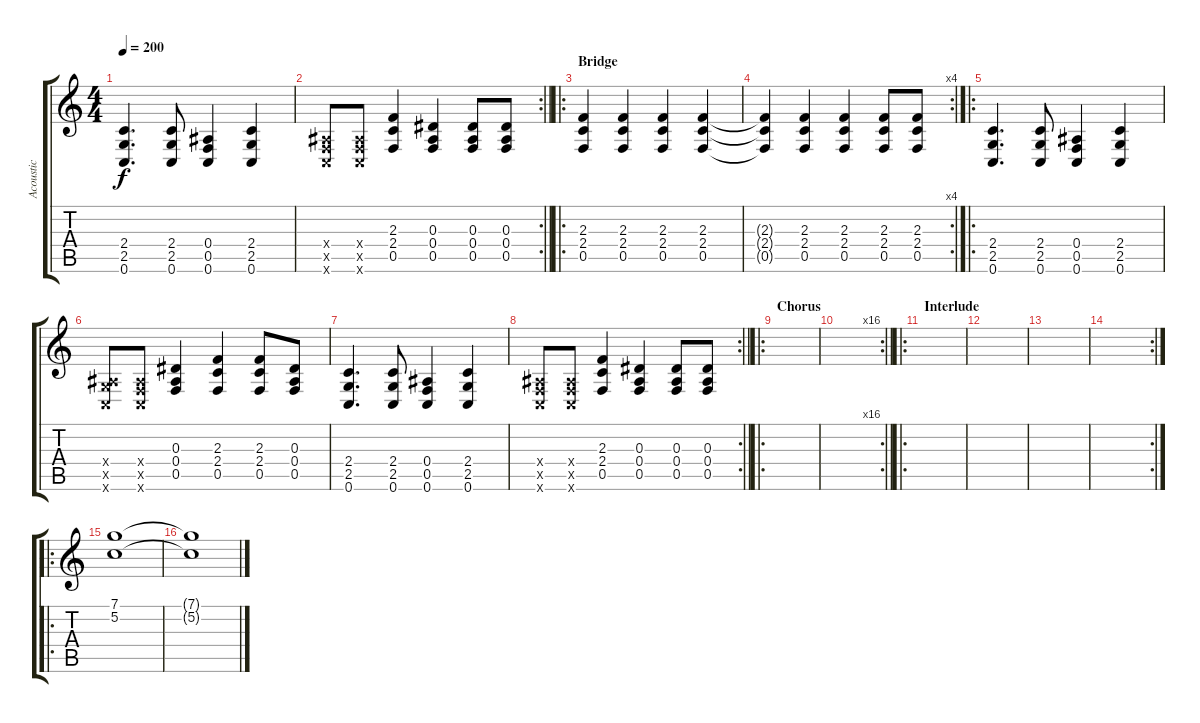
\track ("Acoustic" "Acoustic") {instrument acousticguitarnylon}
\staff {score tabs}
\tuning (C4 G3 Eb3 Bb2 F2 C2) {hide}
\ts (4 4)
\tempo 200
\clef g2
\ks c
(2.4 2.5 0.6).4{d dy f} (2.4 2.5 0.6).8 (0.4 0.5 0.6).4 (2.4 2.5 0.6).4 |
\rc 2
\barLineRight lightlight
(0.4{x} 0.5{x} 0.6{x}).8 (0.4{x} 0.5{x} 0.6{x}).8 (2.3 2.4 0.5).4 (0.3 0.4 0.5).4 (0.3 0.4 0.5).8 (0.3 0.4 0.5).8 |
\ro
\section ("" "Bridge")
(2.3 2.4 0.5).4 (2.3 2.4 0.5).4 (2.3 2.4 0.5).4 (2.3 2.4 0.5).4 |
\rc 4
(2.3{t} 2.4{t} 0.5{t}).4 (2.3 2.4 0.5).4 (2.3 2.4 0.5).4 (2.3 2.4 0.5).8 (2.3 2.4 0.5).8 |
\ro
(2.4 2.5 0.6).4{d volume 13} (2.4 2.5 0.6).8 (0.4 0.5 0.6).4 (2.4 2.5 0.6).4 |
(0.4{x} 2.5{x} 0.6{x}).8 (0.4{x} 0.5{x} 0.6{x}).8 (0.3 0.4 0.5).4 (2.3 2.4 0.5).4 (2.3 2.4 0.5).8 (0.3 0.4 0.5).8 |
(2.4 2.5 0.6).4{d} (2.4 2.5 0.6).8 (0.4 0.5 0.6).4 (2.4 2.5 0.6).4 |
\rc 2
\barLineRight lightlight
(0.4{x} 0.5{x} 0.6{x}).8 (0.4{x} 0.5{x} 0.6{x}).8 (2.3 2.4 0.5).4 (0.3 0.4 0.5).4 (0.3 0.4 0.5).8 (0.3 0.4 0.5).8 |
\ro
\section ("" "Chorus")
|
\rc 16
\barLineRight lightlight
|
\ro
\section ("" "Interlude")
|
|
|
\rc 2
|
\ro
(7.1 5.2).1{volume 16} |
(7.1{t} 5.2{t}).1
